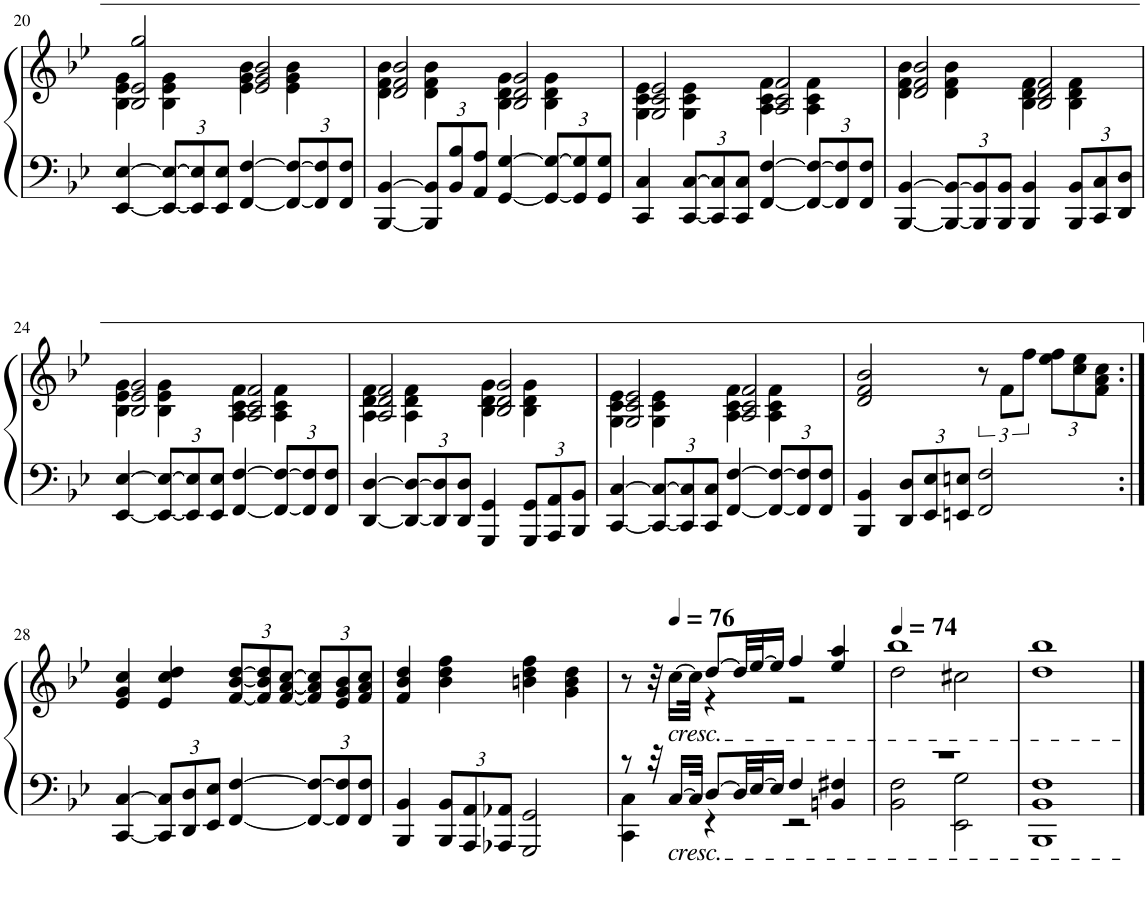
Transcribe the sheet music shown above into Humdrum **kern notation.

**kern	**kern
*part1	*part1
*staff2	*staff1
*I"Piano	*
*I'Pno.	*
!!LO:PB:g=z
*clefF4	*clefG2
*k[b-e-]	*k[b-e-]
*M4/4	*M4/4
=20	=20
*	*^
[4EE-/ [4E-/	2B-/ 2e-/ 2gg/	4B-\ 4e-\ 4g\
*Xbrackettup	*	*
12EE-/_ 12E-/_L	.	4B-\ 4e-\ 4g\
12EE-/] 12E-/]	.	.
12EE-/ 12E-/J	.	.
[4FF/ [4F/	2e-/ 2g/ 2b-/	4e-\ 4g\ 4b-\
12FF/_ 12F/_L	.	4e-\ 4g\ 4b-\
12FF/] 12F/]	.	.
12FF/ 12F/J	.	.
=21	=21	=21
[4BBB-/ [4BB-/	2d/ 2f/ 2b-/	4d\ 4f\ 4b-\
12BBB-/] 12BB-/]L	.	4d\ 4f\ 4b-\
12BB-/ 12B-/	.	.
12AA/ 12A/J	.	.
[4GG/ [4G/	2B-/ 2d/ 2g/	4B-\ 4d\ 4g\
12GG/_ 12G/_L	.	4B-\ 4d\ 4g\
12GG/] 12G/]	.	.
12GG/ 12G/J	.	.
=22	=22	=22
4CC/ 4C/	2G/ 2c/ 2e-/	4G\ 4c\ 4e-\
[12CC/ [12C/L	.	4G\ 4c\ 4e-\
12CC/] 12C/]	.	.
12CC/ 12C/J	.	.
[4FF/ [4F/	2A/ 2c/ 2f/	4A\ 4c\ 4f\
12FF/_ 12F/_L	.	4A\ 4c\ 4f\
12FF/] 12F/]	.	.
12FF/ 12F/J	.	.
=23	=23	=23
[4BBB-/ [4BB-/	2d/ 2f/ 2b-/	4d\ 4f\ 4b-\
12BBB-/_ 12BB-/_L	.	4d\ 4f\ 4b-\
12BBB-/] 12BB-/]	.	.
12BBB-/ 12BB-/J	.	.
4BBB-/ 4BB-/	2B-/ 2d/ 2f/	4B-\ 4d\ 4f\
12BBB-/ 12BB-/L	.	4B-\ 4d\ 4f\
12CC/ 12C/	.	.
12DD/ 12D/J	.	.
!!LO:LB:g=z	!!
=24	=24	=24
[4EE-/ [4E-/	2B-/ 2e-/ 2g/	4B-\ 4e-\ 4g\
12EE-/_ 12E-/_L	.	4B-\ 4e-\ 4g\
12EE-/] 12E-/]	.	.
12EE-/ 12E-/J	.	.
[4FF/ [4F/	2A/ 2c/ 2f/	4A\ 4c\ 4f\
12FF/_ 12F/_L	.	4A\ 4c\ 4f\
12FF/] 12F/]	.	.
12FF/ 12F/J	.	.
=25	=25	=25
[4DD/ [4D/	2A/ 2d/ 2f/	4A\ 4d\ 4f\
12DD/_ 12D/_L	.	4A\ 4d\ 4f\
12DD/] 12D/]	.	.
12DD/ 12D/J	.	.
4GGG/ 4GG/	2B-/ 2d/ 2g/	4B-\ 4d\ 4g\
12GGG/ 12GG/L	.	4B-\ 4d\ 4g\
12AAA/ 12AA/	.	.
12BBB-/ 12BB-/J	.	.
=26	=26	=26
[4CC/ [4C/	2G/ 2c/ 2e-/	4G\ 4c\ 4e-\
12CC/_ 12C/_L	.	4G\ 4c\ 4e-\
12CC/] 12C/]	.	.
12CC/ 12C/J	.	.
[4FF/ [4F/	2A/ 2c/ 2f/	4A\ 4c\ 4f\
12FF/_ 12F/_L	.	4A\ 4c\ 4f\
12FF/] 12F/]	.	.
12FF/ 12F/J	.	.
*	*v	*v
=27	=27
4BBB-/ 4BB-/	2d/ 2f/ 2b-/
12DD/ 12D/L	.
12EE-/ 12E-/	.
12EEn/ 12En/J	.
2FF/ 2F/	12r
.	12f\L
.	12ff\J
*	*Xbrackettup
.	12ee-\ 12ff\L
.	12cc\ 12ee-\
.	12f\ 12a\ 12cc\J
!!LO:LB:g=z
=28:|!	=28:|!
[4CC/ [4C/	4e-/ 4g/ 4cc/
12CC/] 12C/]L	4e-/ 4cc/ 4dd/
12DD/ 12D/	.
12EE-/ 12E-/J	.
[4FF/ [4F/	[12f/ [12b-/ [12dd/L
.	12f/] 12b-/] 12dd/]
.	[12f/ [12a/ [12cc/J
12FF/_ 12F/_L	12f/] 12a/] 12cc/]L
12FF/] 12F/]	12e-/ 12g/ 12b-/
12FF/ 12F/J	12f/ 12a/ 12cc/J
=29	=29
4BBB-/ 4BB-/	4f/ 4b-/ 4dd/
12BBB-/ 12BB-/L	4b-\ 4dd\ 4ff\
12AAA/ 12AA/	.
12AAA-X/ 12AA-X/J	.
2GGG/ 2GG/	4bn\ 4dd\ 4ff\
.	4g\ 4b\ 4dd\
=30	=30
*^	*^
8r	4CC\ 4C\	8r	4ryy
32r	.	32r	.
*	*	*MM76	*
!	!	!LO:TX:b:i:t=cresc.	!
!LO:TX:b:i:t=cresc.	!	!	!
[16C/LL	.	[16cc\LL	.
32C/JJk]	.	32cc\JJk]	.
[8D/L	4r	[8dd/L	4r
32D/LL]	.	32dd/LL]	.
[32E-/J	.	[32ee-/J	.
16E-/JJ]	.	16ee-/JJ]	.
4F/	2r	4ff/	2r
4BBn/ 4F#X/	.	4ee-/ 4aa/	.
=31	=31	=31	=31
*	*	*MM74	*
1r	2BB-\ 2F\	1bb-	2dd\
.	2EE-\ 2G\	.	2cc#X\
*v	*v	*	*
*	*v	*v
=32	=32
1BBB- 1BB- 1F	1dd 1bb-
==	==
*-	*-
